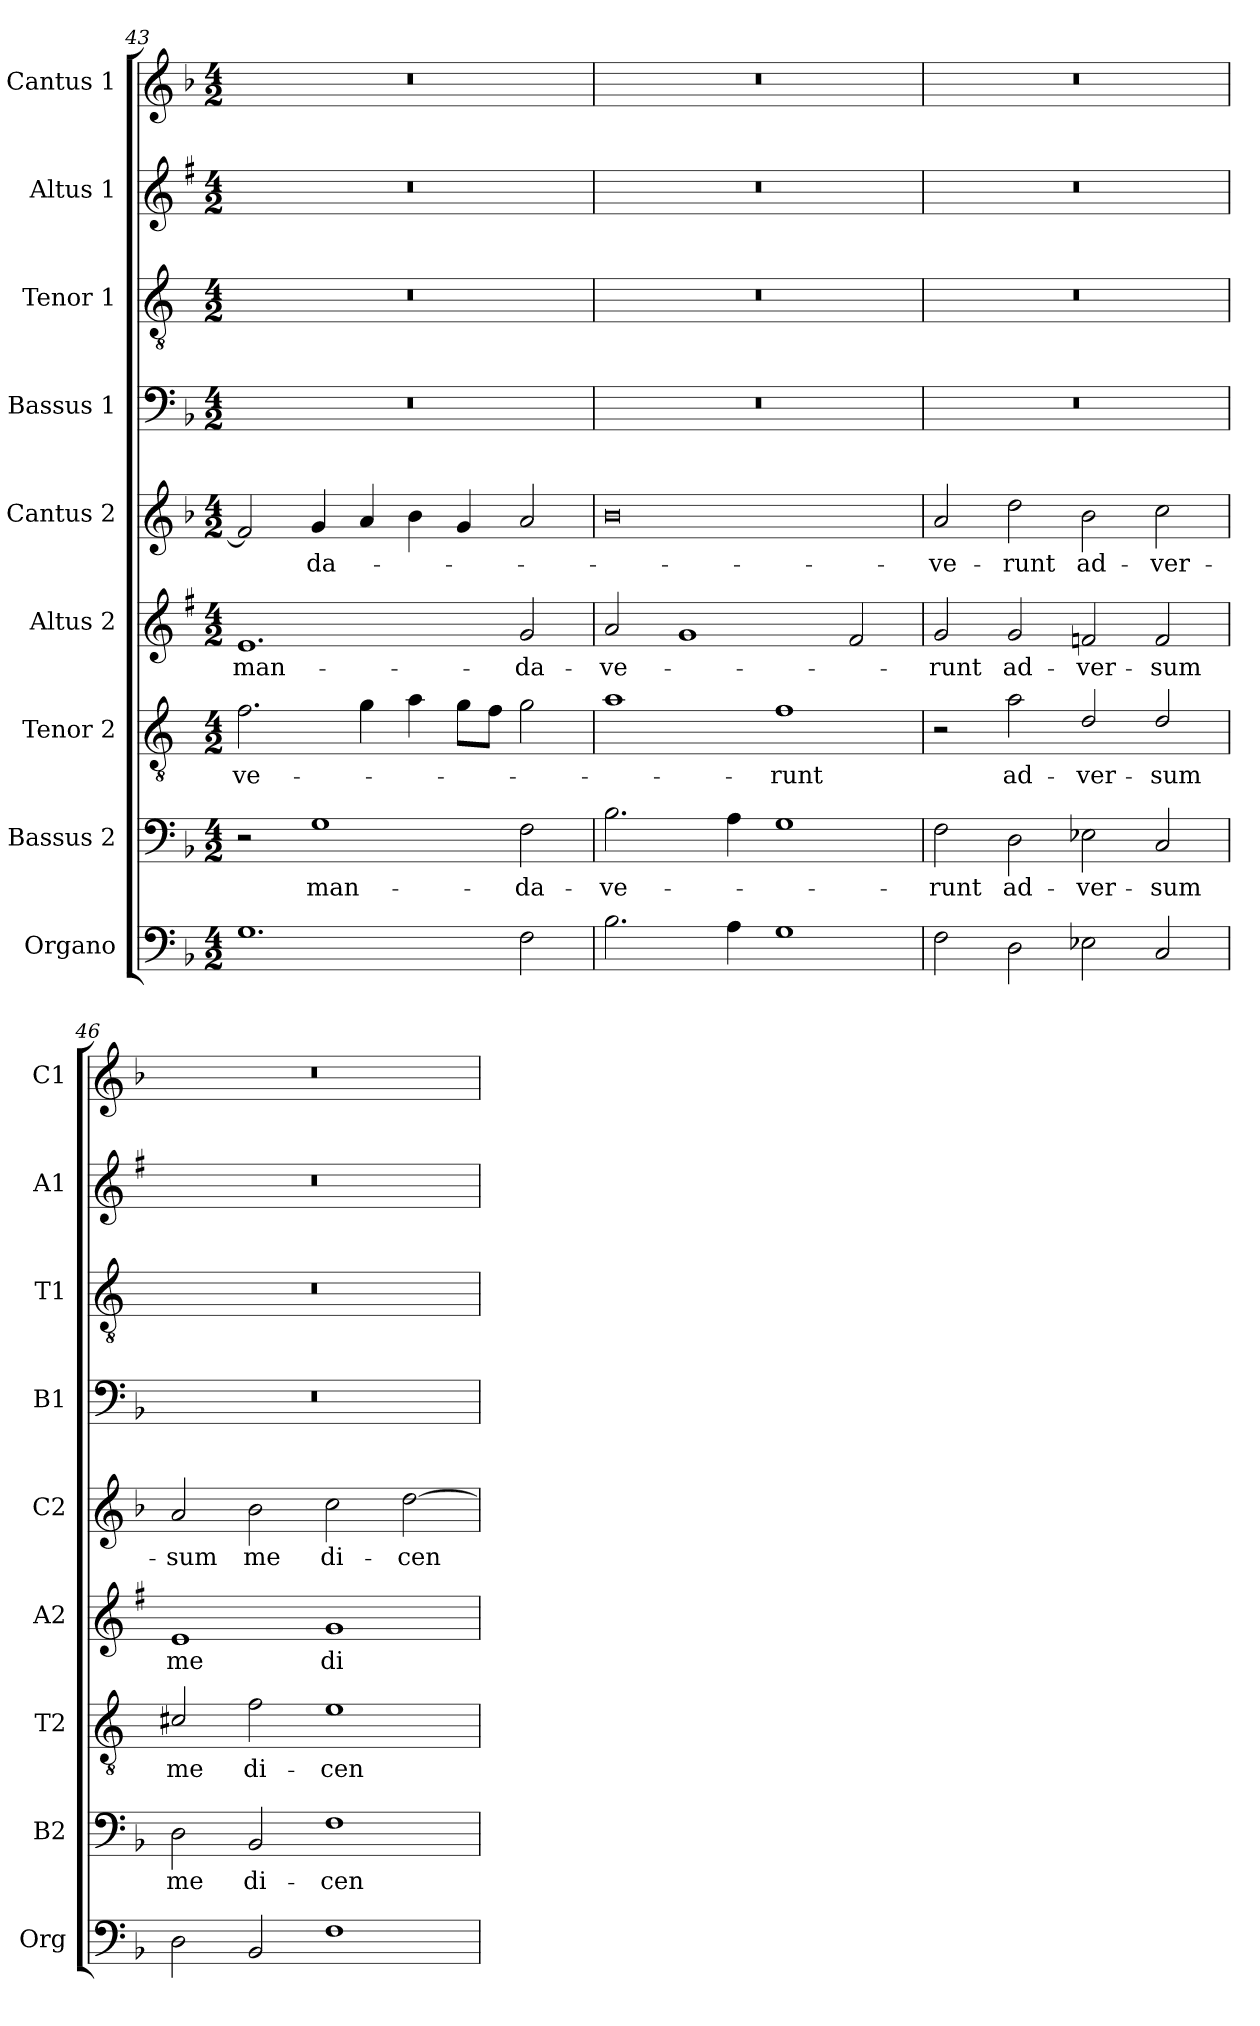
**kern	**kern	**text	**kern	**text	**kern	**text	**kern	**text	**kern	**kern	**kern	**kern
*part9	*part8	*part8	*part7	*part7	*part6	*part6	*part5	*part5	*part4	*part3	*part2	*part1
*staff9	*staff8	*staff8	*staff7	*staff7	*staff6	*staff6	*staff5	*staff5	*staff4	*staff3	*staff2	*staff1
*I"Organo	*I"Bassus 2	*	*I"Tenor 2	*	*I"Altus 2	*	*I"Cantus 2	*	*I"Bassus 1	*I"Tenor 1	*I"Altus 1	*I"Cantus 1
*I'Org	*I'B2	*	*I'T2	*	*I'A2	*	*I'C2	*	*I'B1	*I'T1	*I'A1	*I'C1
!!LO:LB:g=z
*clefF4	*clefF4	*	*clefGv2	*	*clefG2	*	*clefG2	*	*clefF4	*clefGv2	*clefG2	*clefG2
*	*	*	*ITrd4c7	*	*ITrd1c2	*	*	*	*	*ITrd4c7	*ITrd1c2	*
*k[b-]	*k[b-]	*	*k[b-]	*	*k[b-]	*	*k[b-]	*	*k[b-]	*k[b-]	*k[b-]	*k[b-]
*F:	*F:	*	*F:	*	*F:	*	*F:	*	*F:	*F:	*F:	*F:
*M4/2	*M4/2	*	*M4/2	*	*M4/2	*	*M4/2	*	*M4/2	*M4/2	*M4/2	*M4/2
=43	=43	=43	=43	=43	=43	=43	=43	=43	=43	=43	=43	=43
!	!	!	!	!LO:LY:b	!	!LO:LY:b	!	!	!	!	!	!
1.G	2r	.	2.B-\	-ve-	1.d	man-	2f/]	.	0r	0r	0r	0r
!	!	!LO:LY:b	!	!	!	!	!	!LO:LY:b	!	!	!	!
.	1G	man-	.	.	.	.	4g/	-da-	.	.	.	.
.	.	.	4c\	.	.	.	4a/	.	.	.	.	.
.	.	.	4d\	.	.	.	4b-\	.	.	.	.	.
.	.	.	8c\L	.	.	.	4g/	.	.	.	.	.
.	.	.	8B-\J	.	.	.	.	.	.	.	.	.
!	!	!LO:LY:b	!	!	!	!LO:LY:b	!	!	!	!	!	!
2F\	2F\	-da-	2c\	.	2f/	-da-	2a/	.	.	.	.	.
=44	=44	=44	=44	=44	=44	=44	=44	=44	=44	=44	=44	=44
!	!	!LO:LY:b	!	!	!	!LO:LY:b	!	!	!	!	!	!
2.B-\	2.B-\	-ve-	1d	.	2g/	-ve-	0b-	.	0r	0r	0r	0r
.	.	.	.	.	1f	.	.	.	.	.	.	.
4A\	4A\	.	.	.	.	.	.	.	.	.	.	.
!	!	!	!	!LO:LY:b	!	!	!	!	!	!	!	!
1G	1G	.	1B-	-runt	.	.	.	.	.	.	.	.
.	.	.	.	.	2e/	.	.	.	.	.	.	.
=45	=45	=45	=45	=45	=45	=45	=45	=45	=45	=45	=45	=45
!	!	!LO:LY:b	!	!	!	!LO:LY:b	!	!LO:LY:b	!	!	!	!
2F\	2F\	-runt	2r	.	2f/	-runt	2a/	-ve-	0r	0r	0r	0r
!	!	!LO:LY:b	!	!LO:LY:b	!	!LO:LY:b	!	!LO:LY:b	!	!	!	!
2D\	2D\	ad-	2d\	ad-	2f/	ad-	2dd\	-runt	.	.	.	.
!	!	!LO:LY:b	!	!LO:LY:b	!	!LO:LY:b	!	!LO:LY:b	!	!	!	!
2E-X\	2E-X\	-ver-	2G/	-ver-	2e-X/	-ver-	2b-\	ad-	.	.	.	.
!	!	!LO:LY:b	!	!LO:LY:b	!	!LO:LY:b	!	!LO:LY:b	!	!	!	!
2C/	2C/	-sum	2G/	-sum	2e-/	-sum	2cc\	-ver-	.	.	.	.
=46	=46	=46	=46	=46	=46	=46	=46	=46	=46	=46	=46	=46
!	!	!LO:LY:b	!	!LO:LY:b	!	!LO:LY:b	!	!LO:LY:b	!	!	!	!
2D\	2D\	me	2F#X/	me	1d	me	2a/	-sum	0r	0r	0r	0r
!	!	!LO:LY:b	!	!LO:LY:b	!	!	!	!LO:LY:b	!	!	!	!
2BB-/	2BB-/	di-	2B-\	di-	.	.	2b-\	me	.	.	.	.
!	!	!LO:LY:b	!	!LO:LY:b	!	!LO:LY:b	!	!LO:LY:b	!	!	!	!
1F	1F	-cen-	1A	-cen-	1f	di-	2cc\	di-	.	.	.	.
!	!	!	!	!	!	!	!	!LO:LY:b	!	!	!	!
.	.	.	.	.	.	.	[2dd\	-cen-	.	.	.	.
=	=	=	=	=	=	=	=	=	=	=	=	=
*-	*-	*-	*-	*-	*-	*-	*-	*-	*-	*-	*-	*-
